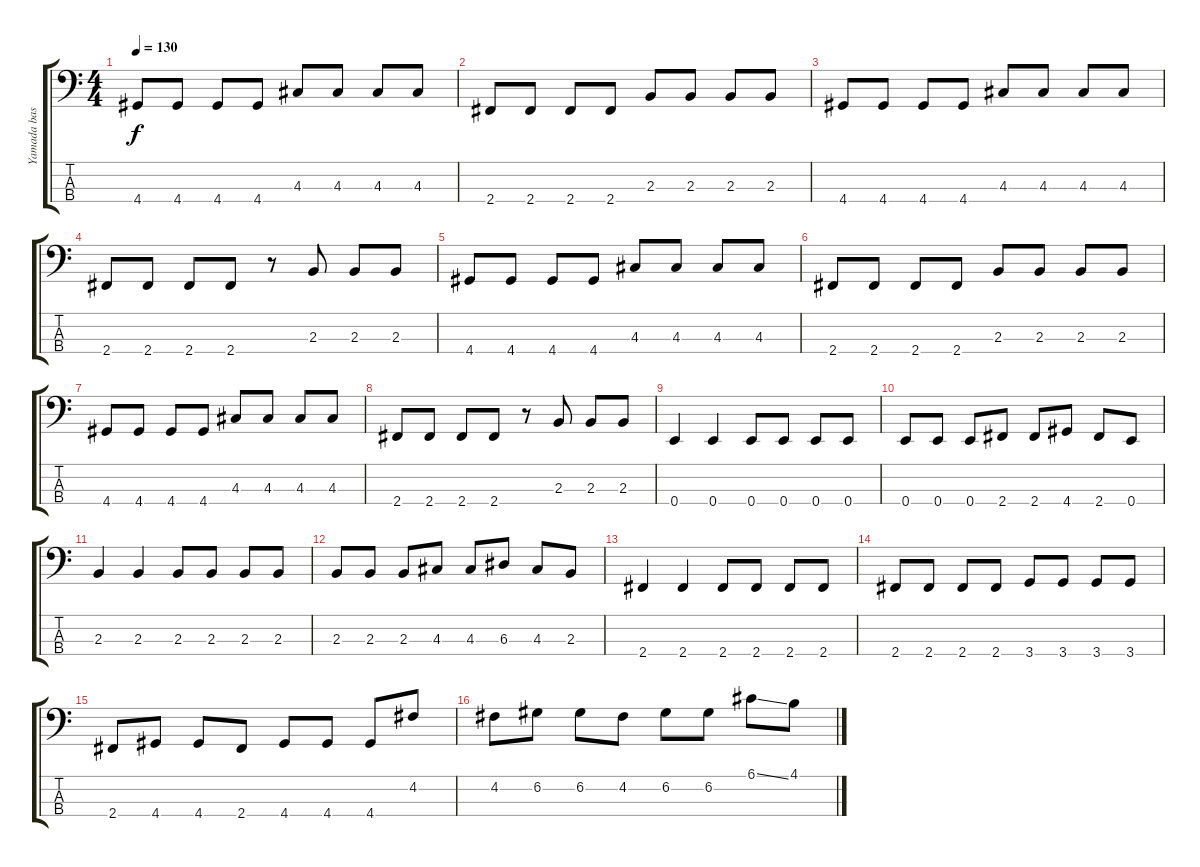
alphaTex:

\track ("Yamada bass" "Yamada bas") {instrument electricbasspick}
\staff {score tabs}
\tuning (G2 D2 A1 E1) {hide}
\ts (4 4)
\tempo 130
\clef f4
\ks c
4.4.8{dy f} 4.4.8 4.4.8 4.4.8 4.3.8 4.3.8 4.3.8 4.3.8 |
2.4.8 2.4.8 2.4.8 2.4.8 2.3.8 2.3.8 2.3.8 2.3.8 |
4.4.8 4.4.8 4.4.8 4.4.8 4.3.8 4.3.8 4.3.8 4.3.8 |
2.4.8 2.4.8 2.4.8 2.4.8 r.8 2.3.8 2.3.8 2.3.8 |
4.4.8 4.4.8 4.4.8 4.4.8 4.3.8 4.3.8 4.3.8 4.3.8 |
2.4.8 2.4.8 2.4.8 2.4.8 2.3.8 2.3.8 2.3.8 2.3.8 |
4.4.8 4.4.8 4.4.8 4.4.8 4.3.8 4.3.8 4.3.8 4.3.8 |
2.4.8 2.4.8 2.4.8 2.4.8 r.8 2.3.8 2.3.8 2.3.8 |
0.4.4 0.4.4 0.4.8 0.4.8 0.4.8 0.4.8 |
0.4.8 0.4.8 0.4.8 2.4.8 2.4.8 4.4.8 2.4.8 0.4.8 |
2.3.4 2.3.4 2.3.8 2.3.8 2.3.8 2.3.8 |
2.3.8 2.3.8 2.3.8 4.3.8 4.3.8 6.3.8 4.3.8 2.3.8 |
2.4.4 2.4.4 2.4.8 2.4.8 2.4.8 2.4.8 |
2.4.8 2.4.8 2.4.8 2.4.8 3.4.8 3.4.8 3.4.8 3.4.8 |
2.4.8 4.4.8 4.4.8 2.4.8 4.4.8 4.4.8 4.4.8 4.2.8 |
4.2.8 6.2.8 6.2.8 4.2.8 6.2.8 6.2.8 6.1{ss}.8 4.1.8
